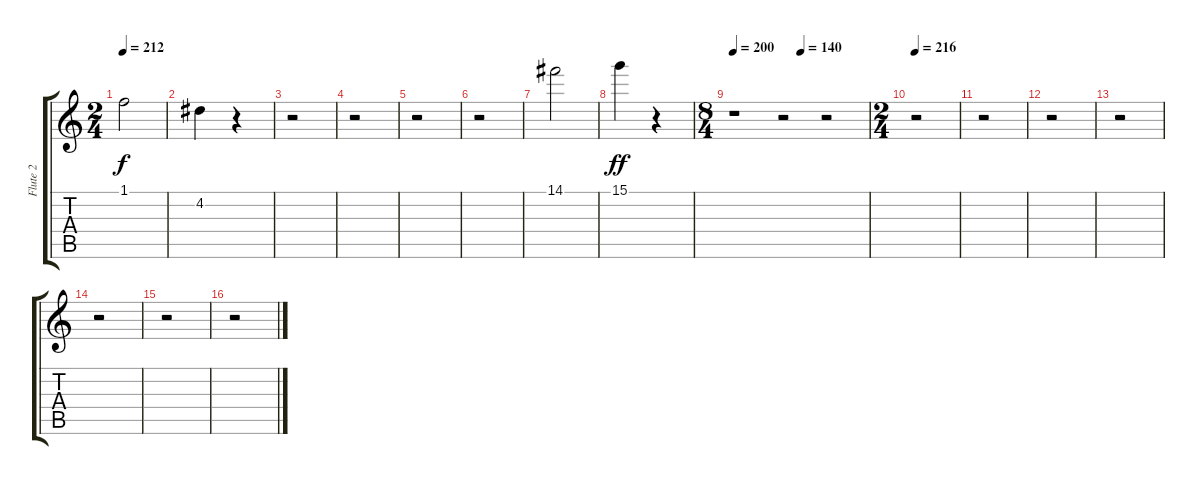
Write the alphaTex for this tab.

\track ("Flute 2" "Flute 2") {instrument acousticguitarnylon}
\staff {score tabs}
\tuning (E4 B3 G3 D3 A2 E2) {hide}
\ts (2 4)
\tempo 212
\clef g2
\ks c
1.1{t}.2{dy f} |
4.2.4 r.4 |
r.2 |
r.2 |
r.2 |
r.2 |
14.1.2 |
15.1.4{dy ff} r.4 |
\ts (8 4)
\tempo 200
\tempo (140 0.5)
r.1 r.2 r.2 |
\ts (2 4)
\tempo 216
r.2 |
r.2 |
r.2 |
r.2 |
r.2 |
r.2 |
r.2
